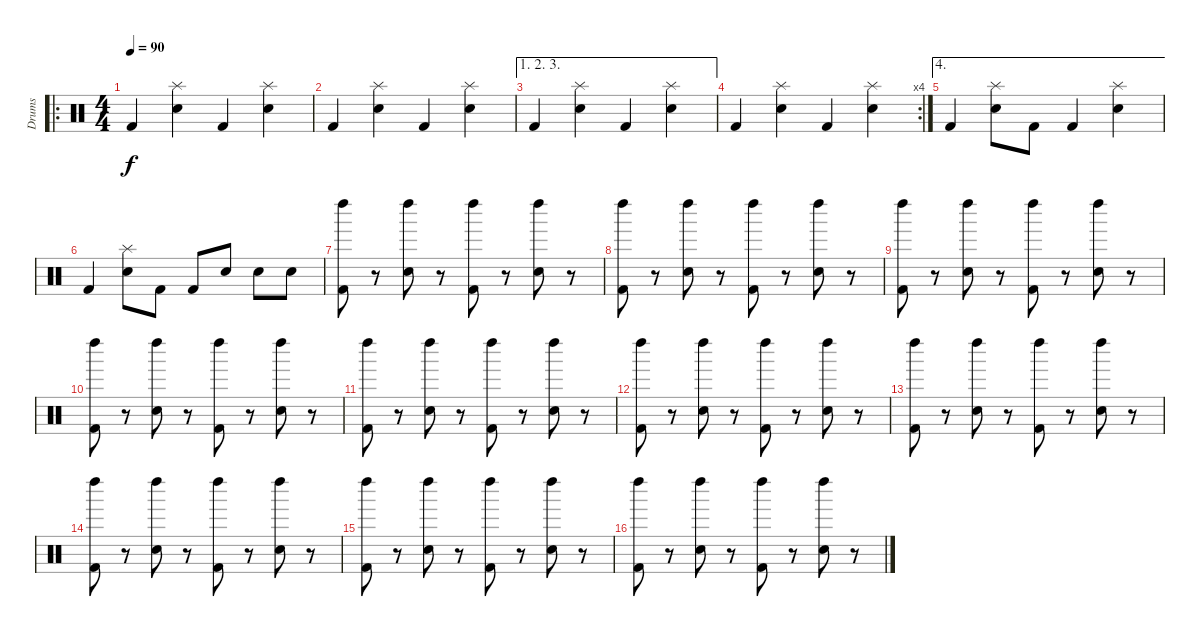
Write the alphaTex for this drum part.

\track ("Drums" "Drums") {instrument percussion}
\staff {score}
\articulation defaults
\ro
\ts (4 4)
\tempo 90
\clef neutral
\ks aminor "Kick (hit) 2".4{dy f}
("Splash (hit)" "Snare (hit) 2").4 "Kick (hit) 2".4 ("Splash (hit)" "Snare (hit) 2").4 |
"Kick (hit) 2".4 ("Splash (hit)" "Snare (hit) 2").4 "Kick (hit) 2".4 ("Splash (hit)" "Snare (hit) 2").4 |
\ae (1 2 3)
"Kick (hit) 2".4 ("Splash (hit)" "Snare (hit) 2").4 "Kick (hit) 2".4 ("Splash (hit)" "Snare (hit) 2").4 |
\rc 4 "Kick (hit) 2".4
("Splash (hit)" "Snare (hit) 2").4 "Kick (hit) 2".4 ("Splash (hit)" "Snare (hit) 2").4 |
\ae 4 "Kick (hit) 2".4
("Splash (hit)" "Snare (hit) 2").8 "Kick (hit) 2".8 "Kick (hit) 2".4 ("Splash (hit)" "Snare (hit) 2").4 |
"Kick (hit) 2".4 ("Splash (hit)" "Snare (hit) 2").8 "Kick (hit) 2".8 "Kick (hit) 2".8 "Snare (hit) 2".8 "Snare (hit) 2".8 "Snare (hit) 2".8 |
("Left Maraca (hit)" "Kick (hit) 2").8{volume 10} r.8 ("Left Maraca (hit)" "Snare (hit) 2").8 r.8 ("Left Maraca (hit)" "Kick (hit) 2").8 r.8 ("Left Maraca (hit)" "Snare (hit) 2").8 r.8 |
("Left Maraca (hit)" "Kick (hit) 2").8 r.8 ("Left Maraca (hit)" "Snare (hit) 2").8 r.8 ("Left Maraca (hit)" "Kick (hit) 2").8 r.8 ("Left Maraca (hit)" "Snare (hit) 2").8 r.8 |
("Left Maraca (hit)" "Kick (hit) 2").8 r.8 ("Left Maraca (hit)" "Snare (hit) 2").8 r.8 ("Left Maraca (hit)" "Kick (hit) 2").8 r.8 ("Left Maraca (hit)" "Snare (hit) 2").8 r.8 |
("Left Maraca (hit)" "Kick (hit) 2").8 r.8 ("Left Maraca (hit)" "Snare (hit) 2").8 r.8 ("Left Maraca (hit)" "Kick (hit) 2").8 r.8 ("Left Maraca (hit)" "Snare (hit) 2").8 r.8 |
("Left Maraca (hit)" "Kick (hit) 2").8 r.8 ("Left Maraca (hit)" "Snare (hit) 2").8 r.8 ("Left Maraca (hit)" "Kick (hit) 2").8 r.8 ("Left Maraca (hit)" "Snare (hit) 2").8 r.8 |
("Left Maraca (hit)" "Kick (hit) 2").8 r.8 ("Left Maraca (hit)" "Snare (hit) 2").8 r.8 ("Left Maraca (hit)" "Kick (hit) 2").8 r.8 ("Left Maraca (hit)" "Snare (hit) 2").8 r.8 |
("Left Maraca (hit)" "Kick (hit) 2").8 r.8 ("Left Maraca (hit)" "Snare (hit) 2").8 r.8 ("Left Maraca (hit)" "Kick (hit) 2").8 r.8 ("Left Maraca (hit)" "Snare (hit) 2").8 r.8 |
("Left Maraca (hit)" "Kick (hit) 2").8 r.8 ("Left Maraca (hit)" "Snare (hit) 2").8 r.8 ("Left Maraca (hit)" "Kick (hit) 2").8 r.8 ("Left Maraca (hit)" "Snare (hit) 2").8 r.8 |
("Left Maraca (hit)" "Kick (hit) 2").8 r.8 ("Left Maraca (hit)" "Snare (hit) 2").8 r.8 ("Left Maraca (hit)" "Kick (hit) 2").8 r.8 ("Left Maraca (hit)" "Snare (hit) 2").8 r.8 |
("Left Maraca (hit)" "Kick (hit) 2").8 r.8 ("Left Maraca (hit)" "Snare (hit) 2").8 r.8 ("Left Maraca (hit)" "Kick (hit) 2").8 r.8 ("Left Maraca (hit)" "Snare (hit) 2").8 r.8
